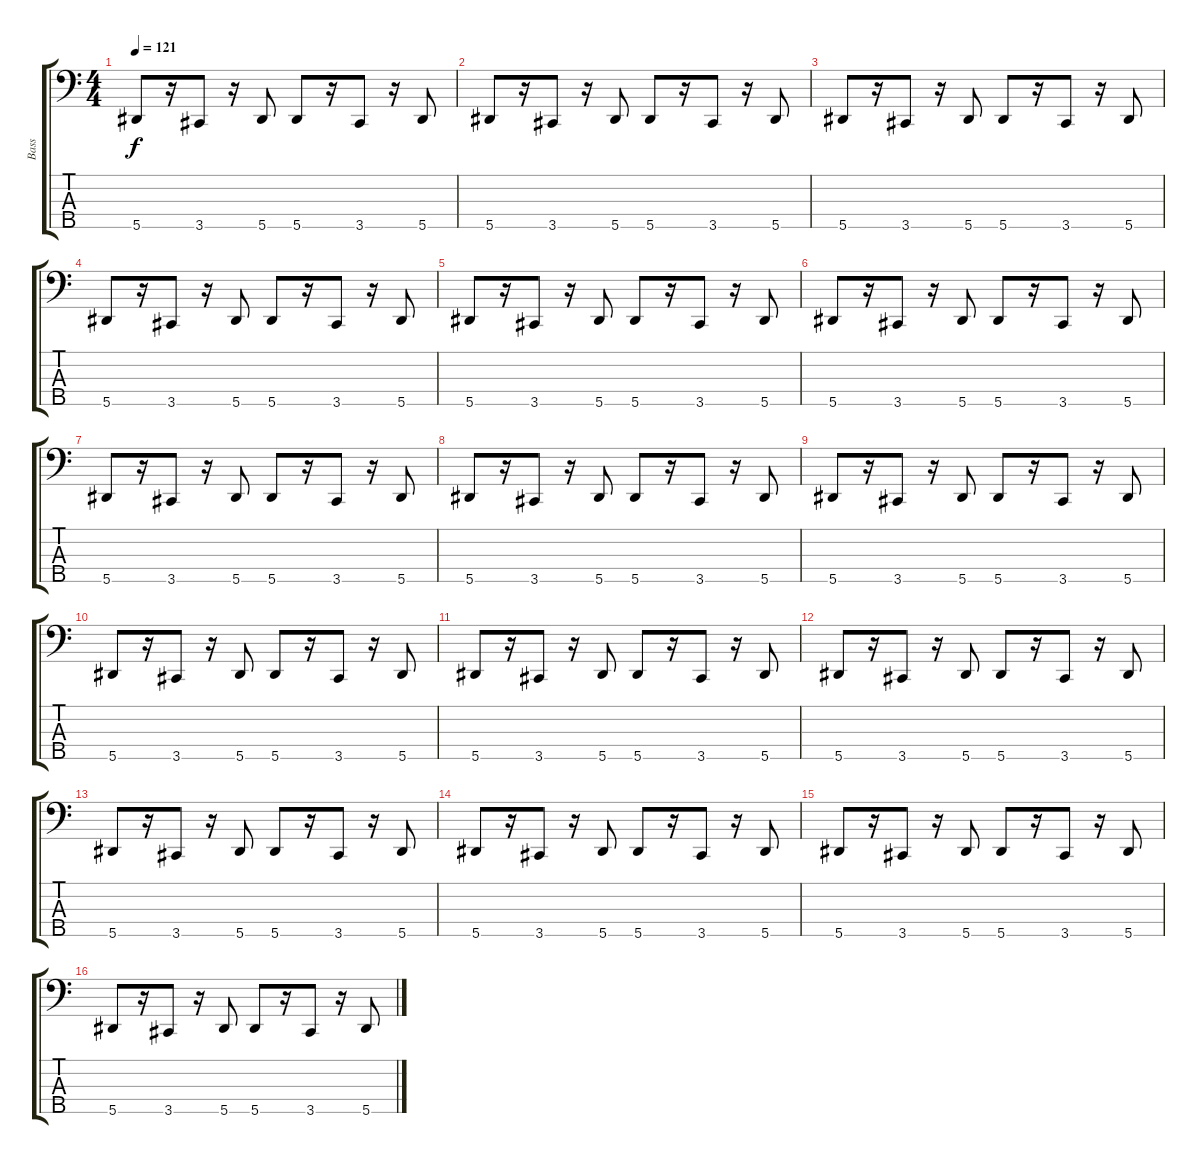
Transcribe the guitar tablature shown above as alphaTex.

\track ("Bass" "Bass") {instrument electricbassfinger}
\staff {score tabs}
\tuning (Gb2 Db2 Ab1 Eb1 Bb0) {hide}
\ts (4 4)
\tempo 121
\clef f4
\ks c
5.5.8{dy f} r.16 3.5.8 r.16 5.5.8 5.5.8 r.16 3.5.8 r.16 5.5.8 |
5.5.8 r.16 3.5.8 r.16 5.5.8 5.5.8 r.16 3.5.8 r.16 5.5.8 |
5.5.8 r.16 3.5.8 r.16 5.5.8 5.5.8 r.16 3.5.8 r.16 5.5.8 |
5.5.8 r.16 3.5.8 r.16 5.5.8 5.5.8 r.16 3.5.8 r.16 5.5.8 |
5.5.8 r.16 3.5.8 r.16 5.5.8 5.5.8 r.16 3.5.8 r.16 5.5.8 |
5.5.8 r.16 3.5.8 r.16 5.5.8 5.5.8 r.16 3.5.8 r.16 5.5.8 |
5.5.8 r.16 3.5.8 r.16 5.5.8 5.5.8 r.16 3.5.8 r.16 5.5.8 |
5.5.8 r.16 3.5.8 r.16 5.5.8 5.5.8 r.16 3.5.8 r.16 5.5.8 |
5.5.8 r.16 3.5.8 r.16 5.5.8 5.5.8 r.16 3.5.8 r.16 5.5.8 |
5.5.8 r.16 3.5.8 r.16 5.5.8 5.5.8 r.16 3.5.8 r.16 5.5.8 |
5.5.8 r.16 3.5.8 r.16 5.5.8 5.5.8 r.16 3.5.8 r.16 5.5.8 |
5.5.8 r.16 3.5.8 r.16 5.5.8 5.5.8 r.16 3.5.8 r.16 5.5.8 |
5.5.8 r.16 3.5.8 r.16 5.5.8 5.5.8 r.16 3.5.8 r.16 5.5.8 |
5.5.8 r.16 3.5.8 r.16 5.5.8 5.5.8 r.16 3.5.8 r.16 5.5.8 |
5.5.8 r.16 3.5.8 r.16 5.5.8 5.5.8 r.16 3.5.8 r.16 5.5.8 |
5.5.8 r.16 3.5.8 r.16 5.5.8 5.5.8 r.16 3.5.8 r.16 5.5.8
